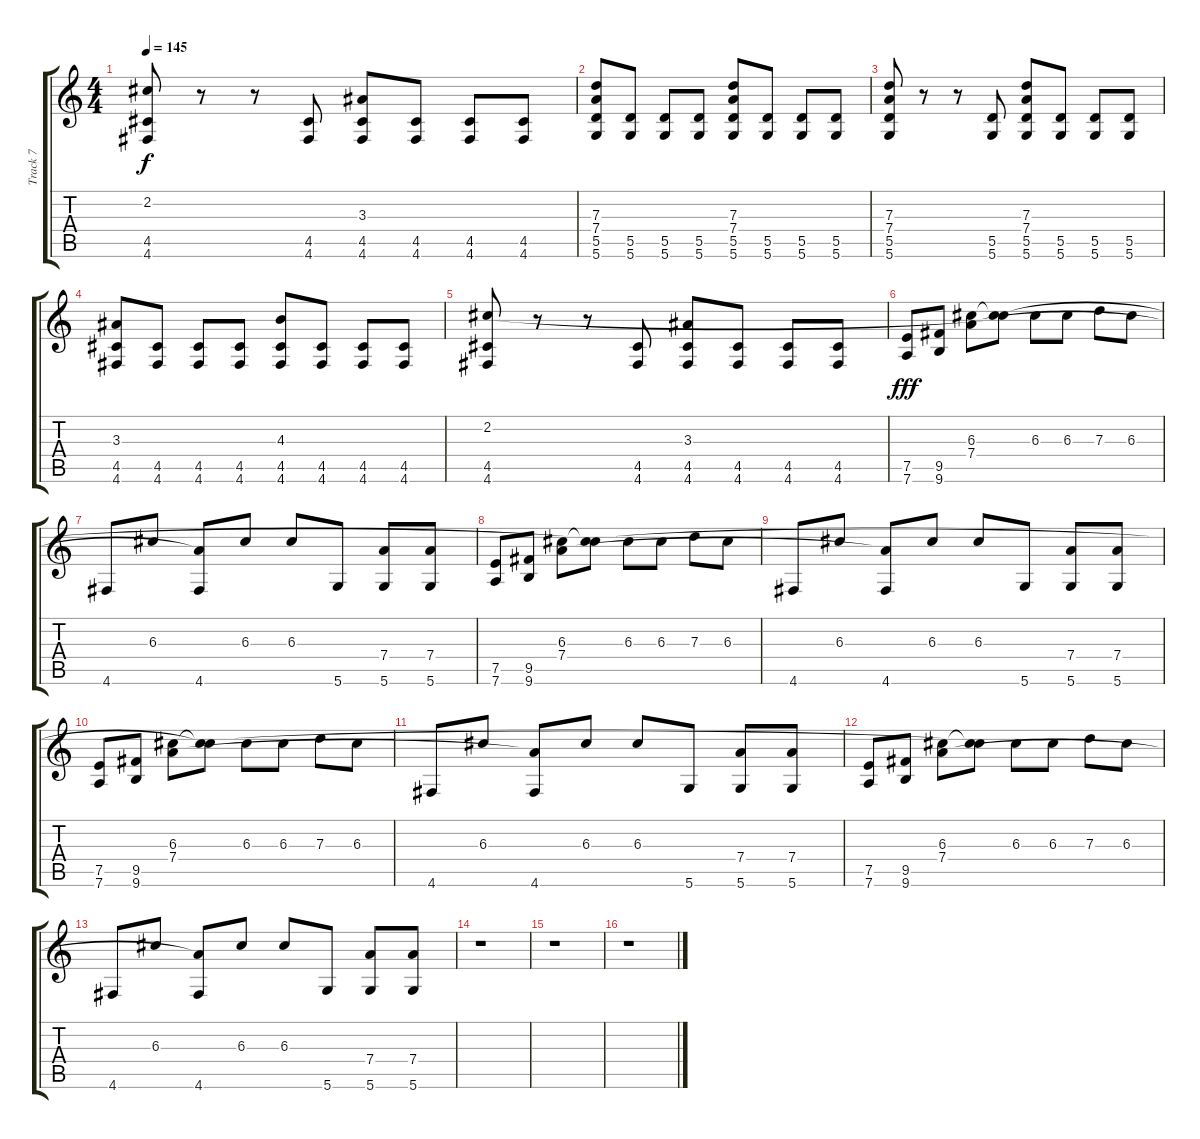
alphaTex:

\track ("Track 7" "Track 7") {instrument overdrivenguitar}
\staff {score tabs}
\tuning (E4 B3 G3 D3 A2 D2) {hide}
\ts (4 4)
\tempo 145
\clef g2
\ks c
(2.2 4.5 4.6).8{dy f} r.8 r.8 (4.5 4.6).8 (3.3 4.5 4.6).8 (4.5 4.6).8 (4.5 4.6).8 (4.5 4.6).8 |
(7.3 7.4 5.5 5.6).8 (5.5 5.6).8 (5.5 5.6).8 (5.5 5.6).8 (7.3 7.4 5.5 5.6).8 (5.5 5.6).8 (5.5 5.6).8 (5.5 5.6).8 |
(7.3 7.4 5.5 5.6).8 r.8 r.8 (5.5 5.6).8 (7.3 7.4 5.5 5.6).8 (5.5 5.6).8 (5.5 5.6).8 (5.5 5.6).8 |
(3.3 4.5 4.6).8 (4.5 4.6).8 (4.5 4.6).8 (4.5 4.6).8 (4.3 4.5 4.6).8 (4.5 4.6).8 (4.5 4.6).8 (4.5 4.6).8 |
(2.2 4.5 4.6).8 r.8 r.8 (4.5 4.6).8 (3.3 4.5 4.6).8 (4.5 4.6).8 (4.5 4.6).8 (4.5 4.6).8 |
(7.5 7.6).8{dy fff} (9.5 9.6).8 (6.3 7.4).8 (2.2{t} 6.3{t}).8 6.3.8 6.3.8 7.3.8 6.3.8 |
4.6.8 6.3.8 (7.4{t} 4.6).8 6.3.8 6.3.8 5.6.8 (7.4 5.6).8 (7.4 5.6).8 |
(7.5 7.6).8 (9.5 9.6).8 (6.3 7.4).8 (2.2{t} 6.3{t}).8 6.3.8 6.3.8 7.3.8 6.3.8 |
4.6.8 6.3.8 (7.4{t} 4.6).8 6.3.8 6.3.8 5.6.8 (7.4 5.6).8 (7.4 5.6).8 |
(7.5 7.6).8 (9.5 9.6).8 (6.3 7.4).8 (2.2{t} 6.3{t}).8 6.3.8 6.3.8 7.3.8 6.3.8 |
4.6.8 6.3.8 (7.4{t} 4.6).8 6.3.8 6.3.8 5.6.8 (7.4 5.6).8 (7.4 5.6).8 |
(7.5 7.6).8 (9.5 9.6).8 (6.3 7.4).8 (2.2{t} 6.3{t}).8 6.3.8 6.3.8 7.3.8 6.3.8 |
4.6.8 6.3.8 (7.4{t} 4.6).8 6.3.8 6.3.8 5.6.8 (7.4 5.6).8 (7.4 5.6).8 |
r.1 |
r.1 |
r.1
